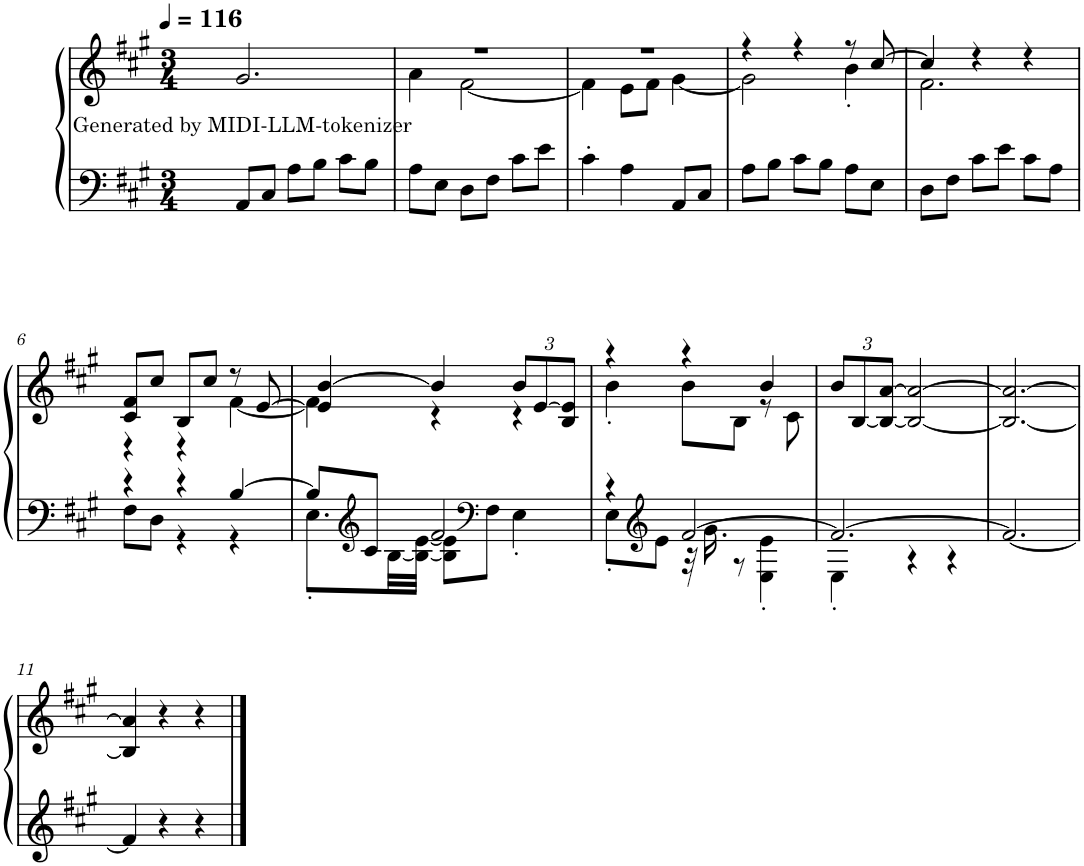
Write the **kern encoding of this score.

**kern	**kern	**text
*part1	*part1	*part1
*staff2	*staff1	*staff1
*I"Piano	*	*
*I'Pno.	*	*
*clefF4	*clefG2	*
*k[f#c#g#]	*k[f#c#g#]	*
*M3/4	*M3/4	*
*MM116	*MM116	*
=1	=1	=1
!	!	!LO:LY:b
8AA/L	2.g#/	Generated by MIDI-LLM-tokenizer
8C#/J	.	.
8A\L	.	.
8B\J	.	.
8c#\L	.	.
8B\J	.	.
=2	=2	=2
*	*^	*
8A\L	2.r	4a\	.
8E\J	.	.	.
8D\L	.	[2f#\	.
8F#\J	.	.	.
8c#\L	.	.	.
8e\J	.	.	.
=3	=3	=3	=3
4c#'\	2.r	4f#\]	.
4A\	.	8e\L	.
.	.	8f#\J	.
8AA/L	.	[4g#\	.
8C#/J	.	.	.
=4	=4	=4	=4
8A\L	4r	2g#\]	.
8B\J	.	.	.
8c#\L	4r	.	.
8B\J	.	.	.
8A\L	8r	4b'\	.
8E\J	[8cc#/	.	.
=5	=5	=5	=5
8D\L	4cc#/]	2.f#\	.
8F#\J	.	.	.
8c#\L	4r	.	.
8e\J	.	.	.
8c#\L	4r	.	.
8A\J	.	.	.
!!LO:LB:g=z	!!
=6	=6	=6	=6
*^	*	*	*
4r	8F#\L	8c#/ 8f#/L	4r	.
.	8D\J	8cc#/J	.	.
4r	4r	8B/L	4r	.
.	.	8cc#/J	.	.
[4B/	4r	8r	[4f#\	.
.	.	[8e/	.	.
=7	=7	=7	=7	=7
8B/L]	8.E'\L	4e/] [4b/	4f#\]	.
*clefG2	*	*	*	*
8c#/J	.	.	.	.
.	[32B\LL	.	.	.
.	32B\_ [32e\JJJ	.	.	.
2f#/	8B\] 8e\]L	4b/]	4r	.
*clefF4	*	*	*	*
.	8F#\J	.	.	.
*	*	*Xbrackettup	*	*
.	4E'\	12b/L	4r	.
.	.	[12e/	.	.
.	.	12B/ 12e/]J	.	.
=8	=8	=8	=8	=8
4r	8E'\L	4r	4b'\	.
*clefG2	*	*	*	*
.	8e\J	.	.	.
[2f#/	32r	4r	8b\L	.
.	16.g#\	.	.	.
.	8r	.	8B\J	.
.	4E\' 4e\'	4b/	8r	.
.	.	.	8c#\	.
*	*	*v	*v	*
=9	=9	=9	=9
2.f#/_	4E'\	12b/L	.
.	.	[12B/	.
.	.	12B/_ [12a/J	.
.	4r	2B/_ 2a/_	.
.	4r	.	.
*v	*v	*	*
=10	=10	=10
2.f#/_	2.B/_ 2.a/_	.
!!LO:LB:g=z
=11	=11	=11
4f#/]	4B/] 4a/]	.
4r	4r	.
4r	4r	.
==	==	==
*-	*-	*-
